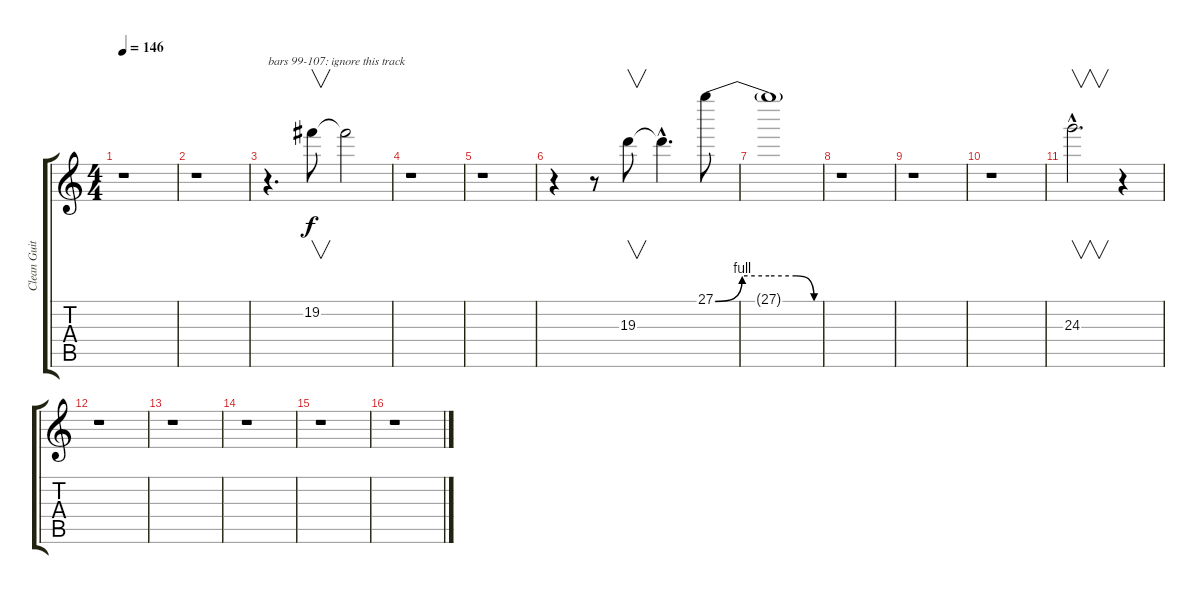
\track ("Clean Guitar" "Clean Guit") {instrument acousticguitarsteel}
\staff {score tabs}
\tuning (E4 B3 G3 D3 A2 E2) {hide}
\ts (4 4)
\tempo 146
\clef g2
\ks c
r.1{dy f} |
r.1 |
r.4{d txt "bars 99-107: ignore this track"} 19.2.8{v instrument distortionguitar} 19.2{t}.2 |
r.1 |
r.1 |
r.4 r.8 19.3.8{v} 19.3{hac t}.4{d} 27.1{be (custom 0 0 15 4 30 4 45 4 55 0 60 0)}.8 |
27.1{t}.1 |
r.1 |
r.1 |
r.1 |
24.3{hac}.2{v d} r.4 |
r.1 |
r.1 |
r.1 |
r.1 |
r.1
